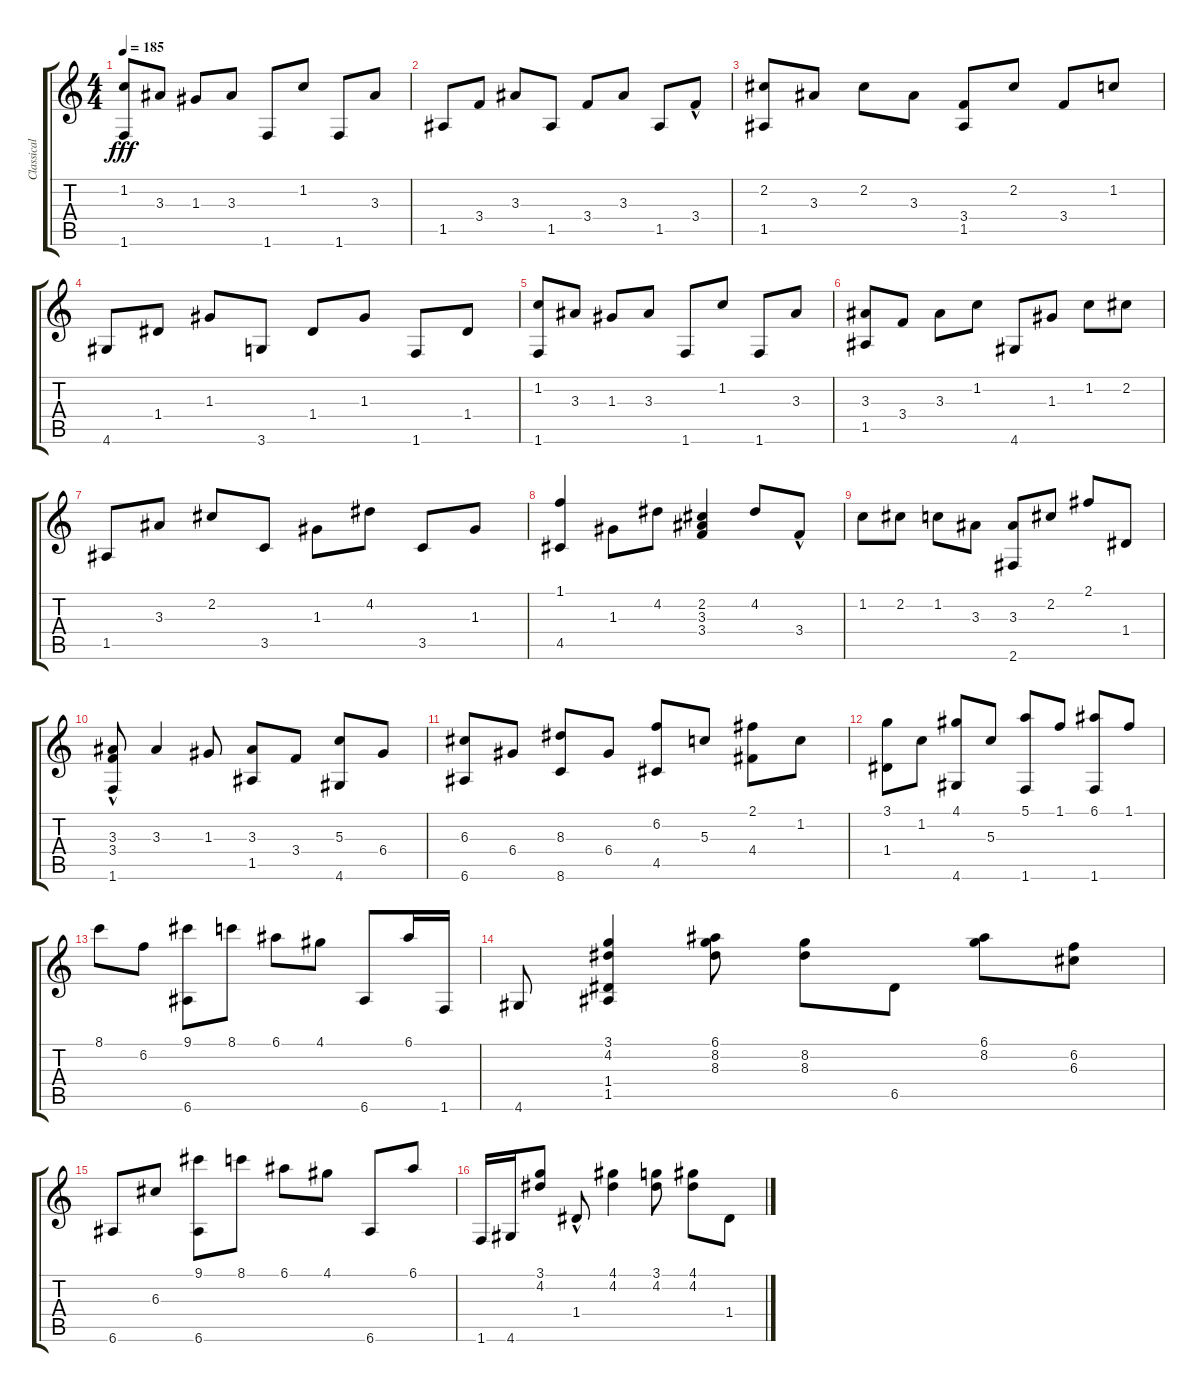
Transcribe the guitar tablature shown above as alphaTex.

\track ("Classical Gas" "Classical ") {instrument acousticguitarnylon}
\staff {score tabs}
\tuning (E4 B3 G3 D3 A2 E2) {hide}
\ts (4 4)
\tempo 185
\clef g2
\ks c
(1.2 1.6).8{dy fff} 3.3.8 1.3.8 3.3.8 1.6.8 1.2.8 1.6.8 3.3.8 |
1.5.8 3.4.8 3.3.8 1.5.8 3.4.8 3.3.8 1.5.8 3.4{hac}.8 |
(2.2 1.5).8 3.3.8 2.2.8 3.3.8 (3.4 1.5).8 2.2.8 3.4.8 1.2.8 |
4.6.8 1.4.8 1.3.8 3.6.8 1.4.8 1.3.8 1.6.8 1.4.8 |
(1.2 1.6).8 3.3.8 1.3.8 3.3.8 1.6.8 1.2.8 1.6.8 3.3.8 |
(3.3 1.5).8 3.4.8 3.3.8 1.2.8 4.6.8 1.3.8 1.2.8 2.2.8 |
1.5.8 3.3.8 2.2.8 3.5.8 1.3.8 4.2.8 3.5.8 1.3.8 |
(1.1 4.5).4 1.3.8 4.2.8 (2.2 3.3 3.4).4 4.2.8 3.4{hac}.8 |
1.2.8 2.2.8 1.2.8 3.3.8 (3.3 2.6).8 2.2.8 2.1.8 1.4.8 |
(3.3 3.4{hac} 1.6{hac}).8 3.3.4 1.3.8 (3.3 1.5).8 3.4.8 (5.3 4.6).8 6.4.8 |
(6.3 6.6).8 6.4.8 (8.3 8.6).8 6.4.8 (6.2 4.5).8 5.3.8 (2.1 4.4).8 1.2.8 |
(3.1 1.4).8 1.2.8 (4.1 4.6).8 5.3.8 (5.1 1.6).8 1.1.8 (6.1 1.6).8 1.1.8 |
8.1.8 6.2.8 (9.1 6.6).8 8.1.8 6.1.8 4.1.8 6.6.8 6.1.16 1.6.16 |
4.6.8 (3.1 4.2 1.4 1.5).4 (6.1 8.2 8.3).8 (8.2 8.3).8 6.5.8 (6.1 8.2).8 (6.2 6.3).8 |
6.6.8 6.3.8 (9.1 6.6).8 8.1.8 6.1.8 4.1.8 6.6.8 6.1.8 |
1.6.16 4.6.16 (3.1 4.2).8 1.4{hac}.8 (4.1 4.2).4 (3.1 4.2).8 (4.1 4.2).8 1.4.8
